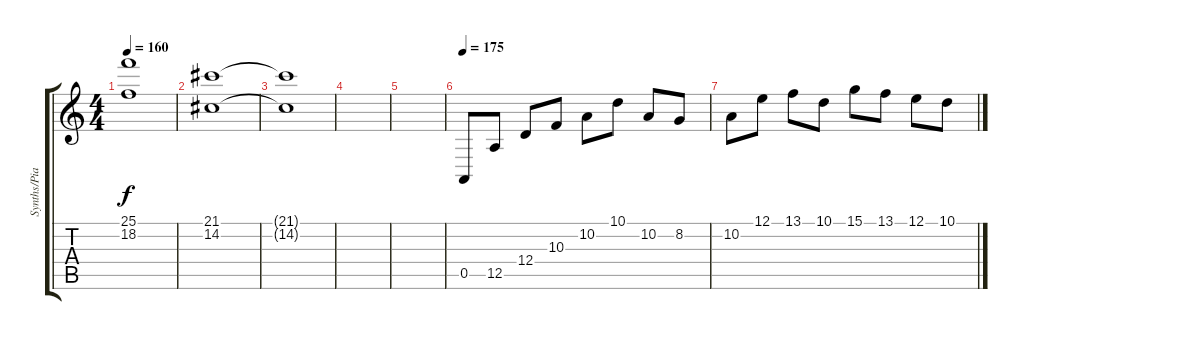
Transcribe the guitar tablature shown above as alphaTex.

\track ("Synths/Piano" "Synths/Pia") {instrument stringensemble1}
\staff {score tabs}
\tuning (E4 B3 G3 D3 A2 D2) {hide}
\ts (4 4)
\tempo 160
\clef g2
\ks c
(25.1{t} 18.2{t}).1{dy f} |
(21.1 14.2).1 |
(21.1{t} 14.2{t}).1 |
|
|
\tempo 175
0.5.8{volume 13 instrument acousticgrandpiano} 12.5.8 12.4.8 10.3.8 10.2.8 10.1.8 10.2.8 8.2.8 |
10.2.8 12.1.8 13.1.8 10.1.8 15.1.8 13.1.8 12.1.8 10.1.8
